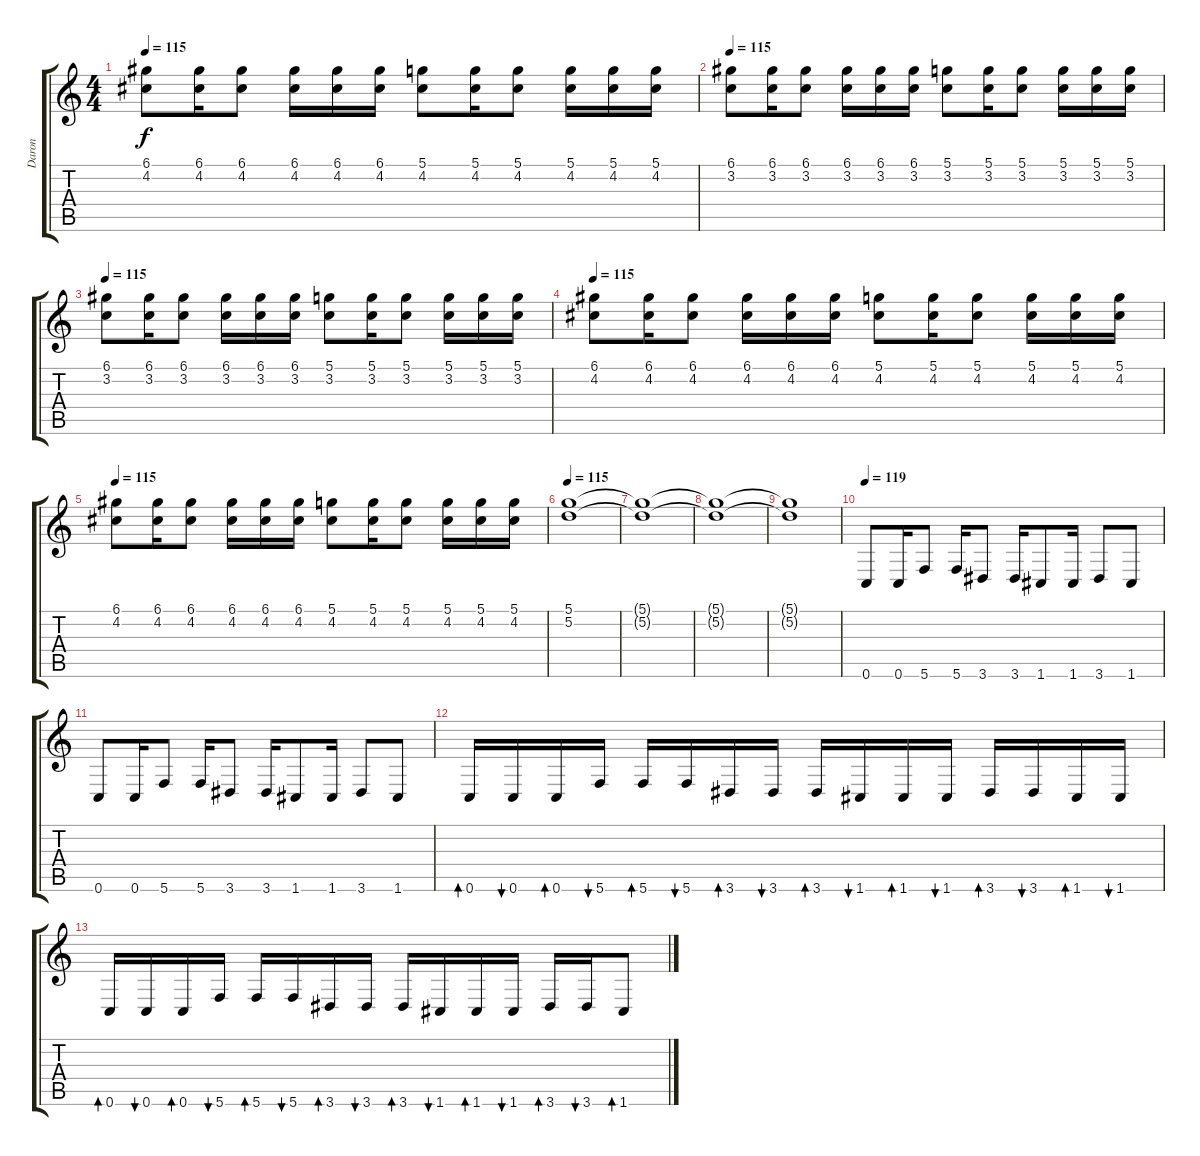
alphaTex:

\track ("Daron" "Daron") {instrument distortionguitar}
\staff {score tabs}
\tuning (D4 A3 F3 C3 G2 C2) {hide}
\ts (4 4)
\tempo 115
\clef g2
\ks c
(6.1 4.2).8{dy f instrument electricguitarclean} (6.1 4.2).16 (6.1 4.2).8 (6.1 4.2).16 (6.1 4.2).16 (6.1 4.2).16 (5.1 4.2).8 (5.1 4.2).16 (5.1 4.2).8 (5.1 4.2).16 (5.1 4.2).16 (5.1 4.2).16 |
\tempo 115
(6.1 3.2).8{instrument electricguitarclean} (6.1 3.2).16 (6.1 3.2).8 (6.1 3.2).16 (6.1 3.2).16 (6.1 3.2).16 (5.1 3.2).8 (5.1 3.2).16 (5.1 3.2).8 (5.1 3.2).16 (5.1 3.2).16 (5.1 3.2).16 |
\tempo 115
(6.1 3.2).8{instrument electricguitarclean} (6.1 3.2).16 (6.1 3.2).8 (6.1 3.2).16 (6.1 3.2).16 (6.1 3.2).16 (5.1 3.2).8 (5.1 3.2).16 (5.1 3.2).8 (5.1 3.2).16 (5.1 3.2).16 (5.1 3.2).16 |
\tempo 115
(6.1 4.2).8{instrument electricguitarclean} (6.1 4.2).16 (6.1 4.2).8 (6.1 4.2).16 (6.1 4.2).16 (6.1 4.2).16 (5.1 4.2).8 (5.1 4.2).16 (5.1 4.2).8 (5.1 4.2).16 (5.1 4.2).16 (5.1 4.2).16 |
\tempo 115
(6.1 4.2).8{instrument electricguitarclean} (6.1 4.2).16 (6.1 4.2).8 (6.1 4.2).16 (6.1 4.2).16 (6.1 4.2).16 (5.1 4.2).8 (5.1 4.2).16 (5.1 4.2).8 (5.1 4.2).16 (5.1 4.2).16 (5.1 4.2).16 |
\tempo 115
(5.1 5.2).1{instrument electricguitarclean} |
(5.1{t} 5.2{t}).1 |
(5.1{t} 5.2{t}).1 |
(5.1{t} 5.2{t}).1 |
\tempo 119
0.6.8{volume 13 instrument distortionguitar} 0.6.16 5.6.8 5.6.16 3.6.8 3.6.16 1.6.8 1.6.16 3.6.8 1.6.8 |
0.6.8 0.6.16 5.6.8 5.6.16 3.6.8 3.6.16 1.6.8 1.6.16 3.6.8 1.6.8 |
0.6.16{bd 120 balance 5} 0.6.16{bu 120} 0.6.16{bd 120} 5.6.16{bu 120} 5.6.16{bd 120} 5.6.16{bu 120} 3.6.16{bd 120} 3.6.16{bu 120} 3.6.16{bd 120} 1.6.16{bu 120} 1.6.16{bd 120} 1.6.16{bu 120} 3.6.16{bd 120} 3.6.16{bu 120} 1.6.16{bd 120} 1.6.16{bu 120} |
0.6.16{bd 120 balance 5} 0.6.16{bu 120} 0.6.16{bd 120} 5.6.16{bu 120} 5.6.16{bd 120} 5.6.16{bu 120} 3.6.16{bd 120} 3.6.16{bu 120} 3.6.16{bd 120} 1.6.16{bu 120} 1.6.16{bd 120} 1.6.16{bu 120} 3.6.16{bd 120} 3.6.16{bu 120} 1.6.8{bd 120}
